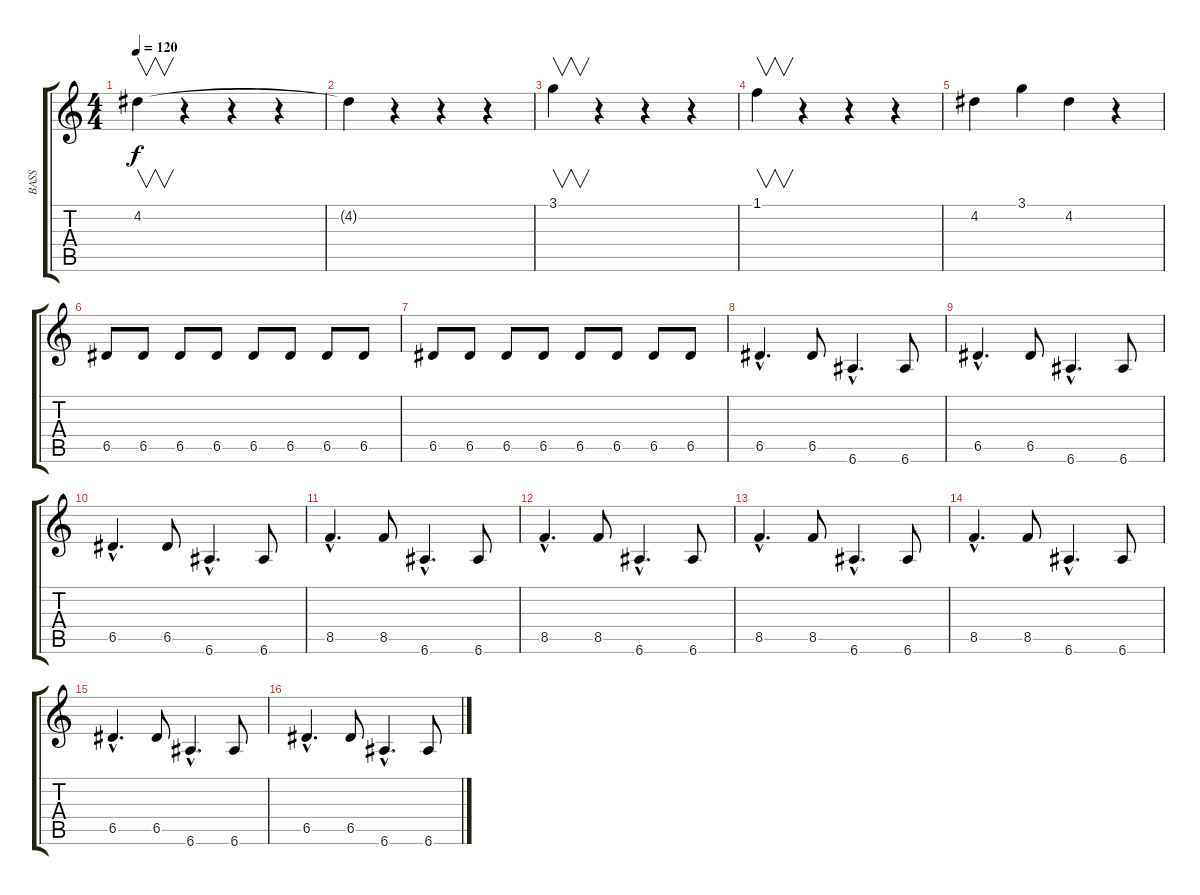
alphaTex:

\track ("BASS" "BASS") {instrument electricbassfinger}
\staff {score tabs}
\tuning (E4 B3 G3 D3 A2 E2) {hide}
\ts (4 4)
\tempo 120
\clef g2
\ks c
4.2.4{v dy f} r.4 r.4 r.4 |
4.2{t}.4 r.4 r.4 r.4 |
3.1.4{v} r.4 r.4 r.4 |
1.1.4{v} r.4 r.4 r.4 |
4.2.4 3.1.4 4.2.4 r.4 |
6.5.8 6.5.8 6.5.8 6.5.8 6.5.8 6.5.8 6.5.8 6.5.8 |
6.5.8 6.5.8 6.5.8 6.5.8 6.5.8 6.5.8 6.5.8 6.5.8 |
6.5{hac}.4{d} 6.5.8 6.6{hac}.4{d} 6.6.8 |
6.5{hac}.4{d} 6.5.8 6.6{hac}.4{d} 6.6.8 |
6.5{hac}.4{d} 6.5.8 6.6{hac}.4{d} 6.6.8 |
8.5{hac}.4{d} 8.5.8 6.6{hac}.4{d} 6.6.8 |
8.5{hac}.4{d} 8.5.8 6.6{hac}.4{d} 6.6.8 |
8.5{hac}.4{d} 8.5.8 6.6{hac}.4{d} 6.6.8 |
8.5{hac}.4{d} 8.5.8 6.6{hac}.4{d} 6.6.8 |
6.5{hac}.4{d} 6.5.8 6.6{hac}.4{d} 6.6.8 |
6.5{hac}.4{d} 6.5.8 6.6{hac}.4{d} 6.6.8
